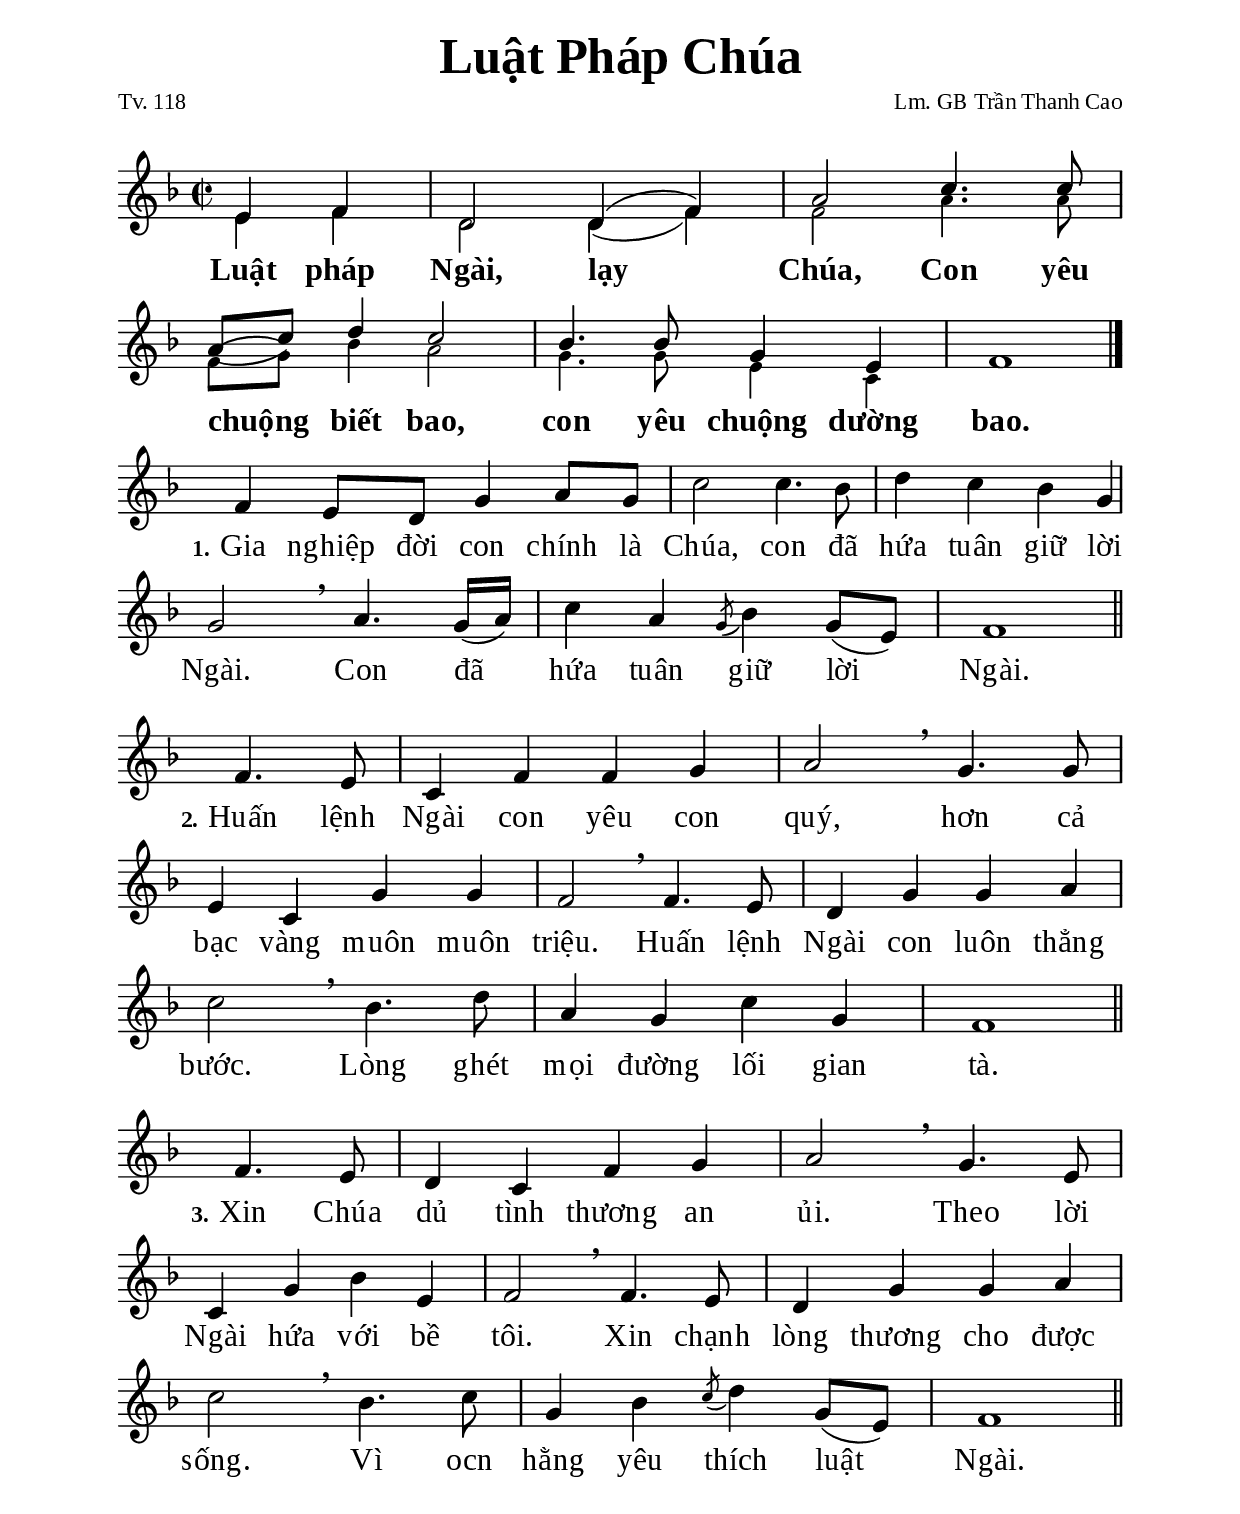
% Cài đặt chung
\version "2.20.0"
\include "english.ly"

\header {
  title = \markup { \fontsize #3 "Luật Pháp Chúa" }
  poet = "Tv. 118"
  composer = "Lm. GB Trần Thanh Cao"
  arranger = " "
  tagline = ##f
}

\paper {
  #(set-paper-size "a4")
  top-margin = 10\mm
  bottom-margin = 10\mm
  left-margin = 20\mm
  right-margin = 20\mm
  indent = #0
  #(define fonts
    (make-pango-font-tree
      "Liberation Serif"
      "Liberation Serif"
      "Liberation Serif"
      (/ 20 20)))
  page-count = #1
}

% Nhạc điệp khúc
nhacDiepKhucSop = \relative c' {
  \partial 2 e4 f |
  d2 d4 (f) |
  a2 c4. c8 |
  a _(c) d4 c2 |
  bf4. bf8 g4 e |
  f1 \bar "|."
}

nhacDiepKhucBas = \relative c' {
  \partial 2 e4 f |
  d2 d4 (f) |
  f2 a4. a8 |
  f ^(g) bf4 a2 |
  g4. g8 e4 c
}

% Nhạc phiên khúc
nhacPhienKhucMot = \relative c' {
  f4 e8 d g4 a8 g |
  c2 c4. bf8 |
  d4 c bf g |
  g2 \breathe a4. g16 (a) |
  c4 a \acciaccatura g8 bf4 g8 (e) |
  f1 \bar "||"
}

nhacPhienKhucHai = \relative c' {
  \partial 2 f4. e8 |
  c4 f f g |
  a2 \breathe g4. g8 |
  e4 c g' g |
  f2 \breathe f4. e8 |
  d4 g g a |
  c2 \breathe bf4. d8 |
  a4 g c g |
  f1 \bar "||"
}

nhacPhienKhucBa = \relative c' {
  \partial 2 f4. e8 |
  d4 c f g |
  a2 \breathe g4. e8 |
  c4 g' bf e, |
  f2 \breathe f4. e8 |
  d4 g g a |
  c2 \breathe bf4. c8 |
  g4 bf \acciaccatura c8 d4 g,8 (e) |
  f1 \bar "||"
}

% Lời điệp khúc
loiDiepKhuc = \lyricmode {
  Luật pháp Ngài, lạy Chúa,
  Con yêu chuộng biết bao,
  con yêu chuộng dường bao.
}

% Lời phiên khúc
loiPhienKhucMot = \lyricmode {
  \set stanza = #"1."
  Gia nghiệp đời con chính là Chúa,
  con đã hứa tuân giữ lời Ngài.
  Con đã hứa tuân giữ lời Ngài.
}

loiPhienKhucHai = \lyricmode {
  \set stanza = #"2."
  Huấn lệnh Ngài con yêu con quý,
  hơn cả bạc vàng muôn muôn triệu.
  Huấn lệnh Ngài con luôn thẳng bước.
  Lòng ghét mọi đường lối gian tà.
}

loiPhienKhucBa = \lyricmode {
  \set stanza = #"3."
  Xin Chúa dủ tình thương an ủi.
  Theo lời Ngài hứa với bề tôi.
  Xin chạnh lòng thương cho được sống.
  Vì ocn hằng yêu thích luật Ngài.
}


% Dàn trang
\score {
  \new ChoirStaff <<
    \new Staff = diepKhuc \with {
        \consists "Merge_rests_engraver"
        \magnifyStaff #(magstep +1)
      }
      <<
      \new Voice = beSop {
        \voiceOne \key f \major \time 2/2 \nhacDiepKhucSop
      }
      \new Voice = beBas {
        \override NoteHead.font-size = #-2
        \voiceTwo \key f \major \time 2/2 \nhacDiepKhucBas
      }
    >>
    \new Lyrics \lyricsto beSop \loiDiepKhuc
  >>
  \layout {
    \override Lyrics.LyricText.font-series = #'bold
    \override Lyrics.LyricText.font-size = #+3
    \override Lyrics.LyricSpace.minimum-distance = #2.0
    \override Score.BarNumber.break-visibility = ##(#f #f #f)
    \override Score.SpacingSpanner.uniform-stretching = ##t
  }
}

\score {
  \new ChoirStaff <<
    \new Staff = phienKhuc \with {
        \magnifyStaff #(magstep +1)
      }
      <<
      \new Voice = beSop {
        \key f \major \time 2/2 \nhacPhienKhucMot
      }
    >>
    \new Lyrics \lyricsto beSop \loiPhienKhucMot
  >>
  \layout {
    \override Staff.TimeSignature.transparent = ##t
    \override Lyrics.LyricText.font-size = #+3
    \override Lyrics.LyricSpace.minimum-distance = #2.0
    \override Score.BarNumber.break-visibility = ##(#f #f #f)
    \override Score.SpacingSpanner.uniform-stretching = ##t
  } 
}

\score {
  \new ChoirStaff <<
    \new Staff = phienKhuc \with {
        \magnifyStaff #(magstep +1)
      }
      <<
      \new Voice = beSop {
        \key f \major \time 2/2 \nhacPhienKhucHai
      }
    >>
    \new Lyrics \lyricsto beSop \loiPhienKhucHai
  >>
  \layout {
    \override Staff.TimeSignature.transparent = ##t
    \override Lyrics.LyricText.font-size = #+3
    \override Lyrics.LyricSpace.minimum-distance = #2.0
    \override Score.BarNumber.break-visibility = ##(#f #f #f)
    \override Score.SpacingSpanner.uniform-stretching = ##t
  } 
}

\score {
  \new ChoirStaff <<
    \new Staff = phienKhuc \with {
        \magnifyStaff #(magstep +1)
      }
      <<
      \new Voice = beSop {
        \key f \major \time 2/2 \nhacPhienKhucBa
      }
    >>
    \new Lyrics \lyricsto beSop \loiPhienKhucBa
  >>
  \layout {
    \override Staff.TimeSignature.transparent = ##t
    \override Lyrics.LyricText.font-size = #+3
    \override Lyrics.LyricSpace.minimum-distance = #2.0
    \override Score.BarNumber.break-visibility = ##(#f #f #f)
    \override Score.SpacingSpanner.uniform-stretching = ##t
  } 
}
